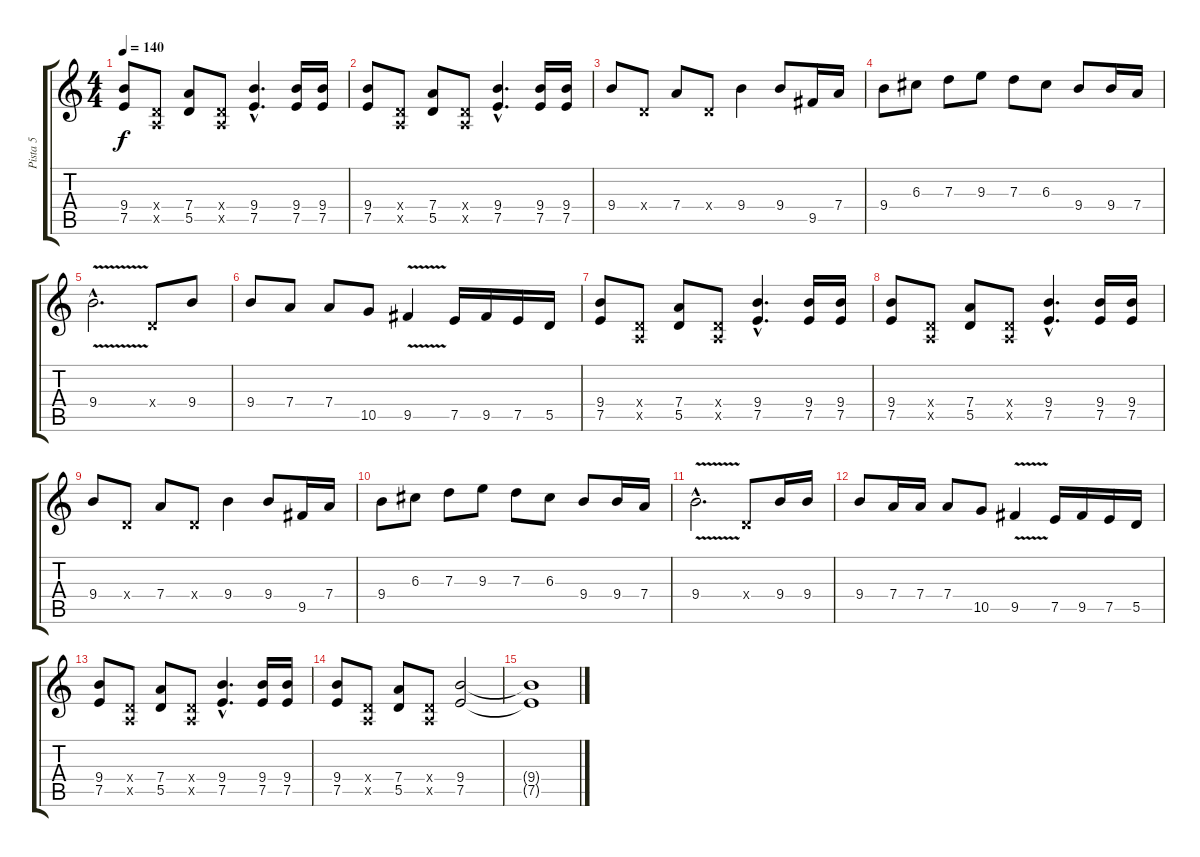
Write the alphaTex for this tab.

\track ("Pista 5" "Pista 5") {instrument overdrivenguitar}
\staff {score tabs}
\tuning (E4 B3 G3 D3 A2 E2) {hide}
\ts (4 4)
\tempo 140
\clef g2
\ks c
(9.4 7.5).8{dy f} (0.4{x} 0.5{x}).8 (7.4 5.5).8 (0.4{x} 0.5{x}).8 (9.4{hac} 7.5{hac}).4{d} (9.4 7.5).16 (9.4 7.5).16 |
(9.4 7.5).8 (0.4{x} 0.5{x}).8 (7.4 5.5).8 (0.4{x} 0.5{x}).8 (9.4{hac} 7.5{hac}).4{d} (9.4 7.5).16 (9.4 7.5).16 |
9.4.8 0.4{x}.8 7.4.8 0.4{x}.8 9.4.4 9.4.8 9.5.16 7.4.16 |
9.4.8 6.3.8 7.3.8 9.3.8 7.3.8 6.3.8 9.4.8 9.4.16 7.4.16 |
9.4{v hac}.2{d} 0.4{x}.8 9.4.8 |
9.4.8 7.4.8 7.4.8 10.5.8 9.5{v}.4 7.5.16 9.5.16 7.5.16 5.5.16 |
(9.4 7.5).8 (0.4{x} 0.5{x}).8 (7.4 5.5).8 (0.4{x} 0.5{x}).8 (9.4{hac} 7.5{hac}).4{d} (9.4 7.5).16 (9.4 7.5).16 |
(9.4 7.5).8 (0.4{x} 0.5{x}).8 (7.4 5.5).8 (0.4{x} 0.5{x}).8 (9.4{hac} 7.5{hac}).4{d} (9.4 7.5).16 (9.4 7.5).16 |
9.4.8 0.4{x}.8 7.4.8 0.4{x}.8 9.4.4 9.4.8 9.5.16 7.4.16 |
9.4.8 6.3.8 7.3.8 9.3.8 7.3.8 6.3.8 9.4.8 9.4.16 7.4.16 |
9.4{v hac}.2{d} 0.4{x}.8 9.4.16 9.4.16 |
9.4.8 7.4.16 7.4.16 7.4.8 10.5.8 9.5{v}.4 7.5.16 9.5.16 7.5.16 5.5.16 |
(9.4 7.5).8 (0.4{x} 0.5{x}).8 (7.4 5.5).8 (0.4{x} 0.5{x}).8 (9.4{hac} 7.5{hac}).4{d} (9.4 7.5).16 (9.4 7.5).16 |
(9.4 7.5).8 (0.4{x} 0.5{x}).8 (7.4 5.5).8 (0.4{x} 0.5{x}).8 (9.4 7.5).2 |
(9.4{t} 7.5{t}).1
